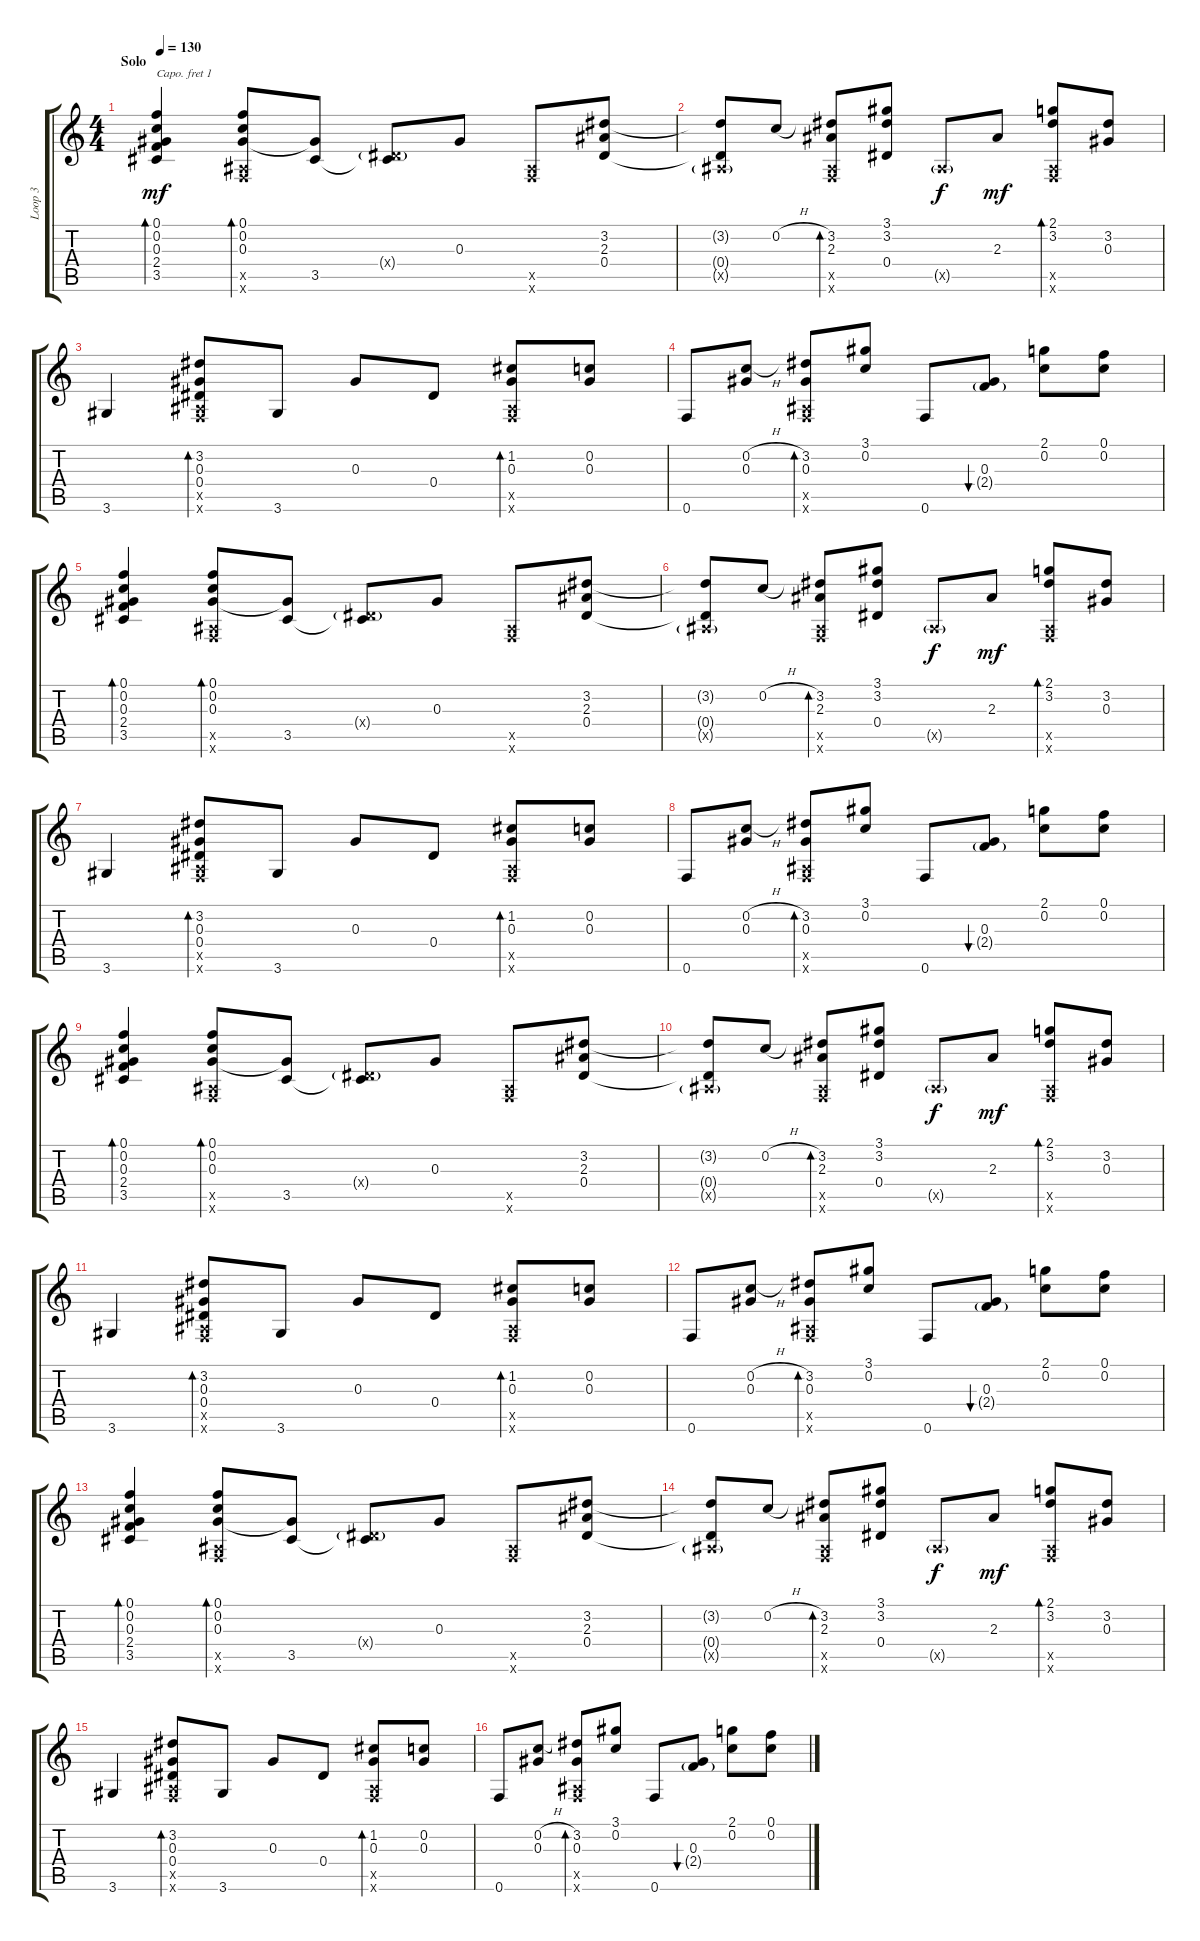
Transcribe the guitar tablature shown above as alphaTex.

\track ("Loop 3" "Loop 3") {instrument acousticguitarsteel}
\staff {score tabs}
\capo 1
\tuning (E4 B3 G3 D3 A2 E2) {hide}
\ts (4 4)
\section ("" "Solo")
\tempo 130
\clef g2
\ks c
(0.1 0.2 0.3 2.4 3.5).4{bd 30 dy mf} (0.1 0.2 0.3 0.5{x} 0.6{x}).8{bd 30} (0.3{t} 3.5).8 (0.4{g x} 3.5{t}).8 0.3.8 (0.5{x} 0.6{x}).8 (3.2 2.3 0.4).8 |
(3.2{t} 0.4{t} 0.5{g x}).8 0.2{h}.8 (3.2 2.3 0.5{x} 0.6{x}).8{bd 30} (3.1 3.2 0.4).8 0.5{g x}.8{dy f} 2.3.8{dy mf} (2.1 3.2 0.5{x} 0.6{x}).8{bd 30} (3.2 0.3).8 |
3.6.4 (3.2 0.3 0.4 0.5{x} 0.6{x}).8{bd 30} 3.6.8 0.3.8 0.4.8 (1.2 0.3 0.5{x} 0.6{x}).8{bd 30} (0.2 0.3).8 |
0.6.8 (0.2{h} 0.3).8 (3.2 0.3 0.5{x} 0.6{x}).8{bd 30} (3.1 0.2).8 0.6.8 (0.3 2.4{g}).8{bu 30} (2.1 0.2).8 (0.1 0.2).8 |
(0.1 0.2 0.3 2.4 3.5).4{bd 30} (0.1 0.2 0.3 0.5{x} 0.6{x}).8{bd 30} (0.3{t} 3.5).8 (0.4{g x} 3.5{t}).8 0.3.8 (0.5{x} 0.6{x}).8 (3.2 2.3 0.4).8 |
(3.2{t} 0.4{t} 0.5{g x}).8 0.2{h}.8 (3.2 2.3 0.5{x} 0.6{x}).8{bd 30} (3.1 3.2 0.4).8 0.5{g x}.8{dy f} 2.3.8{dy mf} (2.1 3.2 0.5{x} 0.6{x}).8{bd 30} (3.2 0.3).8 |
3.6.4 (3.2 0.3 0.4 0.5{x} 0.6{x}).8{bd 30} 3.6.8 0.3.8 0.4.8 (1.2 0.3 0.5{x} 0.6{x}).8{bd 30} (0.2 0.3).8 |
0.6.8 (0.2{h} 0.3).8 (3.2 0.3 0.5{x} 0.6{x}).8{bd 30} (3.1 0.2).8 0.6.8 (0.3 2.4{g}).8{bu 30} (2.1 0.2).8 (0.1 0.2).8 |
(0.1 0.2 0.3 2.4 3.5).4{bd 30} (0.1 0.2 0.3 0.5{x} 0.6{x}).8{bd 30} (0.3{t} 3.5).8 (0.4{g x} 3.5{t}).8 0.3.8 (0.5{x} 0.6{x}).8 (3.2 2.3 0.4).8 |
(3.2{t} 0.4{t} 0.5{g x}).8 0.2{h}.8 (3.2 2.3 0.5{x} 0.6{x}).8{bd 30} (3.1 3.2 0.4).8 0.5{g x}.8{dy f} 2.3.8{dy mf} (2.1 3.2 0.5{x} 0.6{x}).8{bd 30} (3.2 0.3).8 |
3.6.4 (3.2 0.3 0.4 0.5{x} 0.6{x}).8{bd 30} 3.6.8 0.3.8 0.4.8 (1.2 0.3 0.5{x} 0.6{x}).8{bd 30} (0.2 0.3).8 |
0.6.8 (0.2{h} 0.3).8 (3.2 0.3 0.5{x} 0.6{x}).8{bd 30} (3.1 0.2).8 0.6.8 (0.3 2.4{g}).8{bu 30} (2.1 0.2).8 (0.1 0.2).8 |
(0.1 0.2 0.3 2.4 3.5).4{bd 30} (0.1 0.2 0.3 0.5{x} 0.6{x}).8{bd 30} (0.3{t} 3.5).8 (0.4{g x} 3.5{t}).8 0.3.8 (0.5{x} 0.6{x}).8 (3.2 2.3 0.4).8 |
(3.2{t} 0.4{t} 0.5{g x}).8 0.2{h}.8 (3.2 2.3 0.5{x} 0.6{x}).8{bd 30} (3.1 3.2 0.4).8 0.5{g x}.8{dy f} 2.3.8{dy mf} (2.1 3.2 0.5{x} 0.6{x}).8{bd 30} (3.2 0.3).8 |
3.6.4 (3.2 0.3 0.4 0.5{x} 0.6{x}).8{bd 30} 3.6.8 0.3.8 0.4.8 (1.2 0.3 0.5{x} 0.6{x}).8{bd 30} (0.2 0.3).8 |
0.6.8 (0.2{h} 0.3).8 (3.2 0.3 0.5{x} 0.6{x}).8{bd 30} (3.1 0.2).8 0.6.8 (0.3 2.4{g}).8{bu 30} (2.1 0.2).8 (0.1 0.2).8
